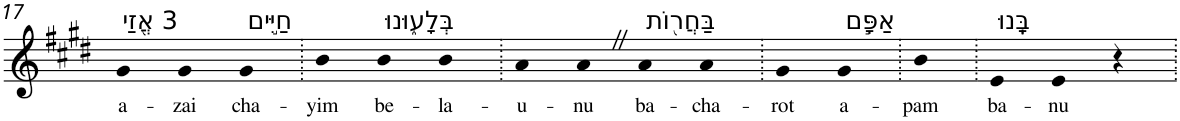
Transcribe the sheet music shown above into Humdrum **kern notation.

**kern	**text
*part1	*part1
*staff1	*staff1
*I"Piano	*
*I'Pno	*
!!LO:PB:g=z
*clefG2	*
*k[f#c#g#d#]	*
*E:	*
=17	=17
!LO:TX:a:t=3 אֲ֭זַי	!
!	!LO:LY:b
4g#	a-
!	!LO:LY:b
4g#	-zai
!LO:TX:a:t=חַיִּ֣ים	!
!	!LO:LY:b
4g#	cha-
=18.	=18.
!	!LO:LY:b
4b	-yim
!LO:TX:a:t=בְּלָע֑וּנוּ	!
!	!LO:LY:b
4b	be-
!	!LO:LY:b
4b	-la-
=19.	=19.
!	!LO:LY:b
4a	-u-
!	!LO:LY:b
4aZ	-nu
!LO:TX:a:t=בַּחֲר֖וֹת	!
!	!LO:LY:b
4a	ba-
!	!LO:LY:b
4a	-cha-
=20.	=20.
!	!LO:LY:b
4g#	-rot
!LO:TX:a:t=אַפָּ֣ם	!
!	!LO:LY:b
4g#	a-
=21.	=21.
!	!LO:LY:b
4b	-pam
=22.	=22.
!LO:TX:a:t=בָּֽנוּ	!
!	!LO:LY:b
4e	ba-
!	!LO:LY:b
4e	-nu
4r	.
=.	=.
*-	*-
